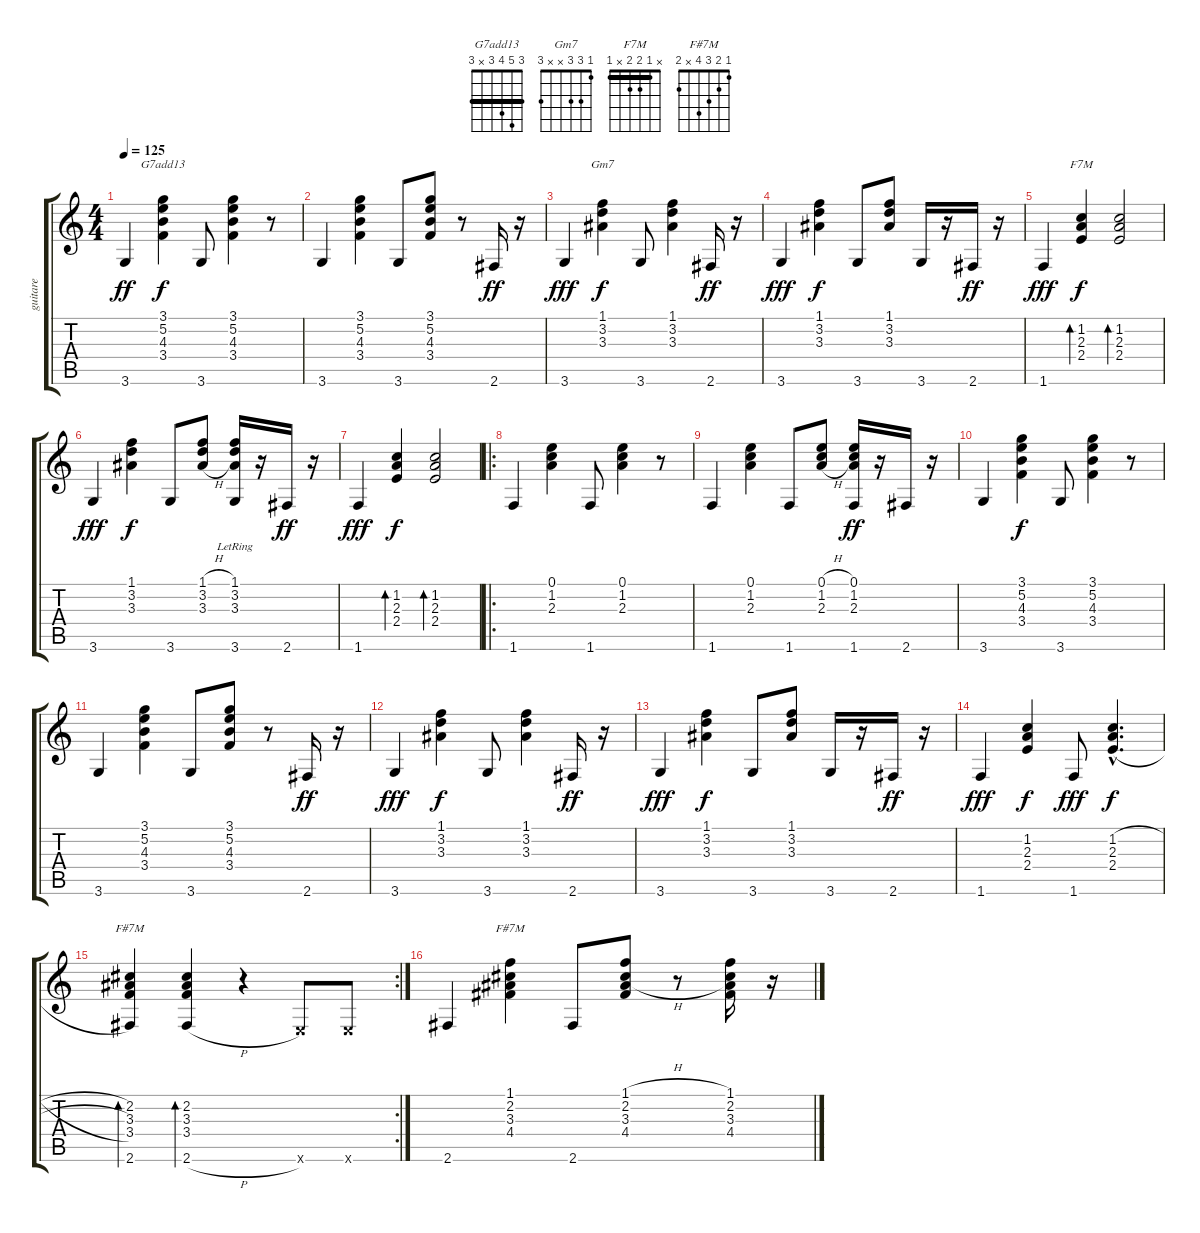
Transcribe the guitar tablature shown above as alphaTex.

\track ("guitare" "guitare") {instrument acousticguitarnylon}
\staff {score tabs}
\tuning (E4 B3 G3 D3 A2 E2) {hide}
\chord ("G7add13" 3 5 4 3 x 3) {barre 3}
\chord ("Gm7" 1 3 3 x x 3)
\chord ("F7M" x 1 2 2 x 1) {barre 1}
\chord ("F#7M" x 2 3 3 x 2)
\chord ("F#7M" 1 2 3 4 x 2)
\ts (4 4)
\tempo 125
\clef g2
\ks c
3.6.4{dy ff} (3.1 5.2 4.3 3.4).4{ch "G7add13" dy f} 3.6.8 (3.1 5.2 4.3 3.4).4 r.8 |
3.6.4 (3.1 5.2 4.3 3.4).4 3.6.8 (3.1 5.2 4.3 3.4).8 r.8 2.6.16{dy ff} r.16 |
3.6.4{dy fff} (1.1 3.2 3.3).4{ch "Gm7" dy f} 3.6.8 (1.1 3.2 3.3).4 2.6.16{dy ff} r.16 |
3.6.4{dy fff} (1.1 3.2 3.3).4{dy f} 3.6.8 (1.1 3.2 3.3).8 3.6.16 r.16 2.6.16{dy ff} r.16 |
1.6.4{dy fff} (1.2 2.3 2.4).4{bd 240 ch "F7M" dy f} (1.2 2.3 2.4).2{bd 240} |
3.6.4{dy fff} (1.1 3.2 3.3).4{dy f} 3.6.8 (1.1{h} 3.2{h} 3.3{h}).8 (1.1{lr} 3.2{lr} 3.3{lr} 3.6).16 r.16 2.6.16{dy ff} r.16 |
1.6.4{dy fff} (1.2 2.3 2.4).4{bd 240 dy f} (1.2 2.3 2.4).2{bd 240} |
\ro
1.6.4 (0.1 1.2 2.3).4 1.6.8 (0.1 1.2 2.3).4 r.8 |
1.6.4 (0.1 1.2 2.3).4 1.6.8 (0.1{h} 1.2{h} 2.3{h}).8 (0.1 1.2 2.3 1.6).16{dy ff} r.16 2.6.16 r.16 |
3.6.4 (3.1 5.2 4.3 3.4).4{dy f} 3.6.8 (3.1 5.2 4.3 3.4).4 r.8 |
3.6.4 (3.1 5.2 4.3 3.4).4 3.6.8 (3.1 5.2 4.3 3.4).8 r.8 2.6.16{dy ff} r.16 |
3.6.4{dy fff} (1.1 3.2 3.3).4{dy f} 3.6.8 (1.1 3.2 3.3).4 2.6.16{dy ff} r.16 |
3.6.4{dy fff} (1.1 3.2 3.3).4{dy f} 3.6.8 (1.1 3.2 3.3).8 3.6.16 r.16 2.6.16{dy ff} r.16 |
1.6.4{dy fff} (1.2 2.3 2.4).4{dy f} 1.6.8{dy fff} (1.2{h hac} 2.3{h hac} 2.4{h hac}).4{d dy f} |
\rc 2
(2.2 3.3 3.4 2.6).4{bd 480 ch "F#7M"} (2.2 3.3 3.4 2.6{h}).4{bd 480} r.4 0.6{x}.8 0.6{x}.8 |
2.6.4 (1.1 2.2 3.3 4.4).4{ch "F#7M"} 2.6.8 (1.1{h} 2.2{h} 3.3{h} 4.4).8 r.8 (1.1 2.2 3.3 4.4).16 r.16
